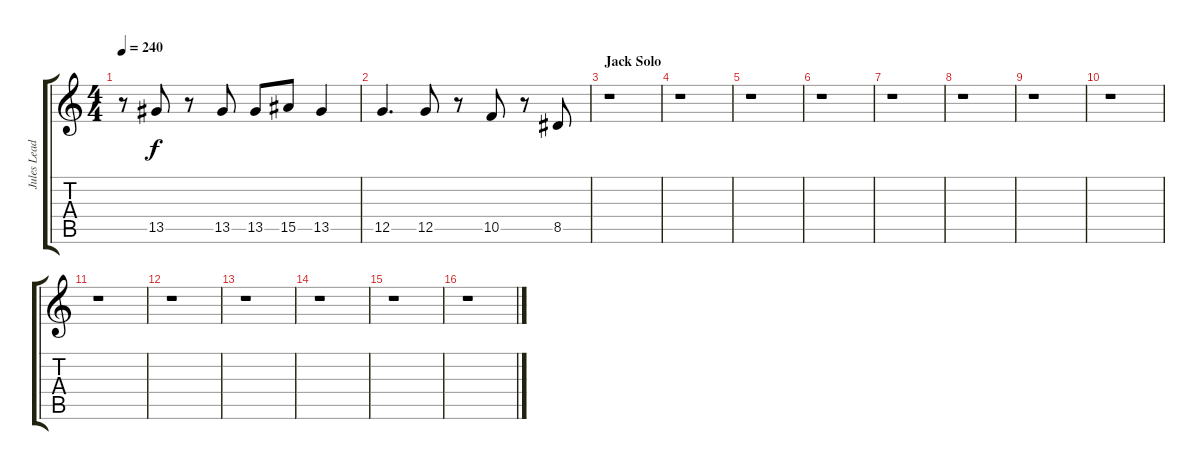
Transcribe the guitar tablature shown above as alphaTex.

\track ("Jules Lead" "Jules Lead") {instrument overdrivenguitar}
\staff {score tabs}
\tuning (D4 A3 F3 C3 G2 C2) {hide}
\ts (4 4)
\tempo 240
\clef g2
\ks aminor
r.8{dy f} 13.5.8 r.8 13.5.8 13.5.8 15.5.8 13.5.4 |
12.5.4{d} 12.5.8 r.8 10.5.8 r.8 8.5.8 |
\section ("" "Jack Solo")
r.1 |
r.1 |
r.1 |
r.1 |
r.1 |
r.1 |
r.1 |
r.1 |
r.1 |
r.1 |
r.1 |
r.1 |
r.1 |
r.1
